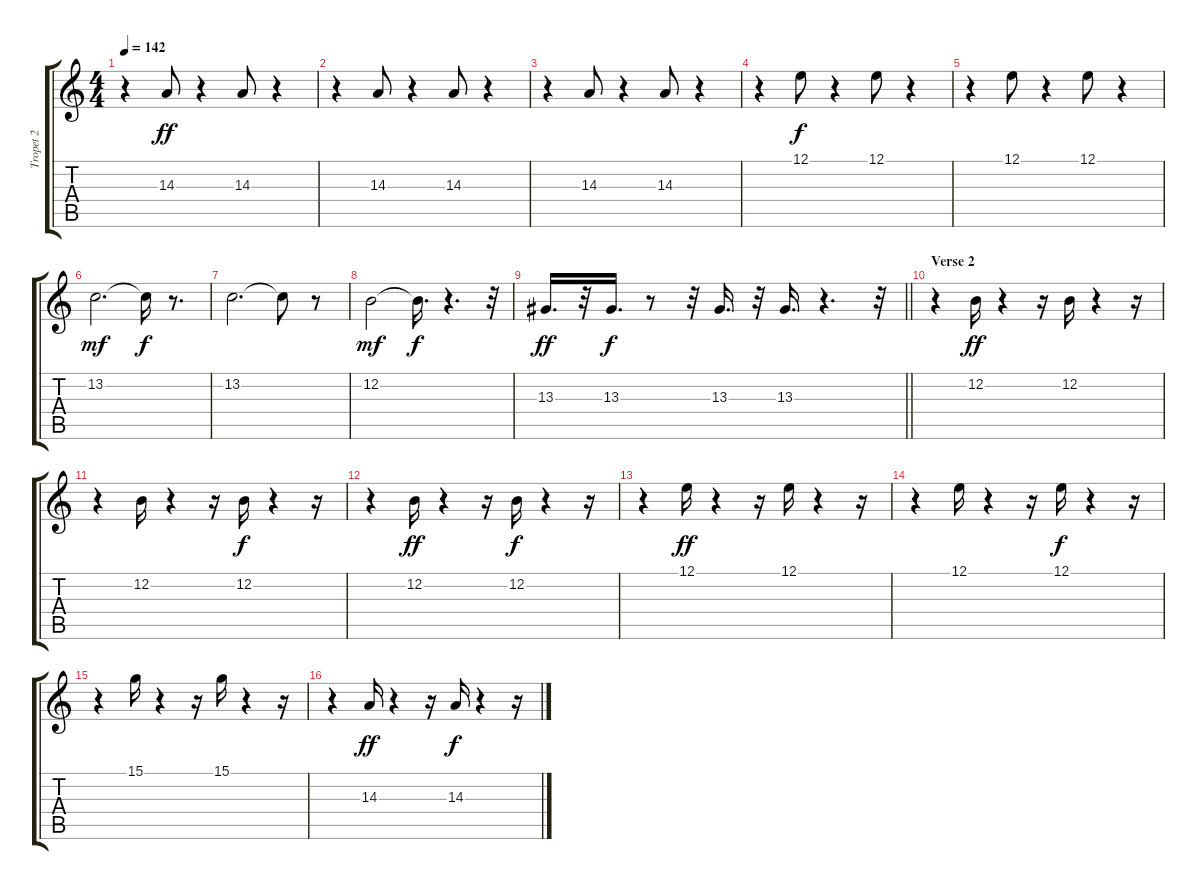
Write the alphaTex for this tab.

\track ("Tropet 2" "Tropet 2") {instrument altosax}
\staff {score tabs}
\tuning (E4 B3 G3 D3 A2 E2) {hide}
\ts (4 4)
\tempo 142
\clef g2
\ks c
r.4{dy ff} 14.3.8 r.4 14.3.8 r.4 |
r.4 14.3.8 r.4 14.3.8 r.4 |
r.4 14.3.8 r.4 14.3.8 r.4 |
r.4 12.1.8{dy f} r.4 12.1.8 r.4 |
r.4 12.1.8 r.4 12.1.8 r.4 |
13.2.2{d dy mf} 13.2{t}.16{dy f} r.8{d} |
13.2.2{d} 13.2{t}.8 r.8 |
12.2.2{dy mf} 12.2{t}.16{d dy f} r.4{d} r.32 |
\barLineRight lightlight
13.3.16{d dy ff} r.32 13.3.16{d dy f} r.8 r.32 13.3.16{d} r.32 13.3.16{d} r.4{d} r.32 |
\section ("" "Verse 2")
r.4 12.2.16{dy ff} r.4 r.16 12.2.16 r.4 r.16 |
r.4 12.2.16 r.4 r.16 12.2.16{dy f} r.4 r.16 |
r.4 12.2.16{dy ff} r.4 r.16 12.2.16{dy f} r.4 r.16 |
r.4 12.1.16{dy ff} r.4 r.16 12.1.16 r.4 r.16 |
r.4 12.1.16 r.4 r.16 12.1.16{dy f} r.4 r.16 |
r.4 15.1.16 r.4 r.16 15.1.16 r.4 r.16 |
r.4 14.3.16{dy ff} r.4 r.16 14.3.16{dy f} r.4 r.16
